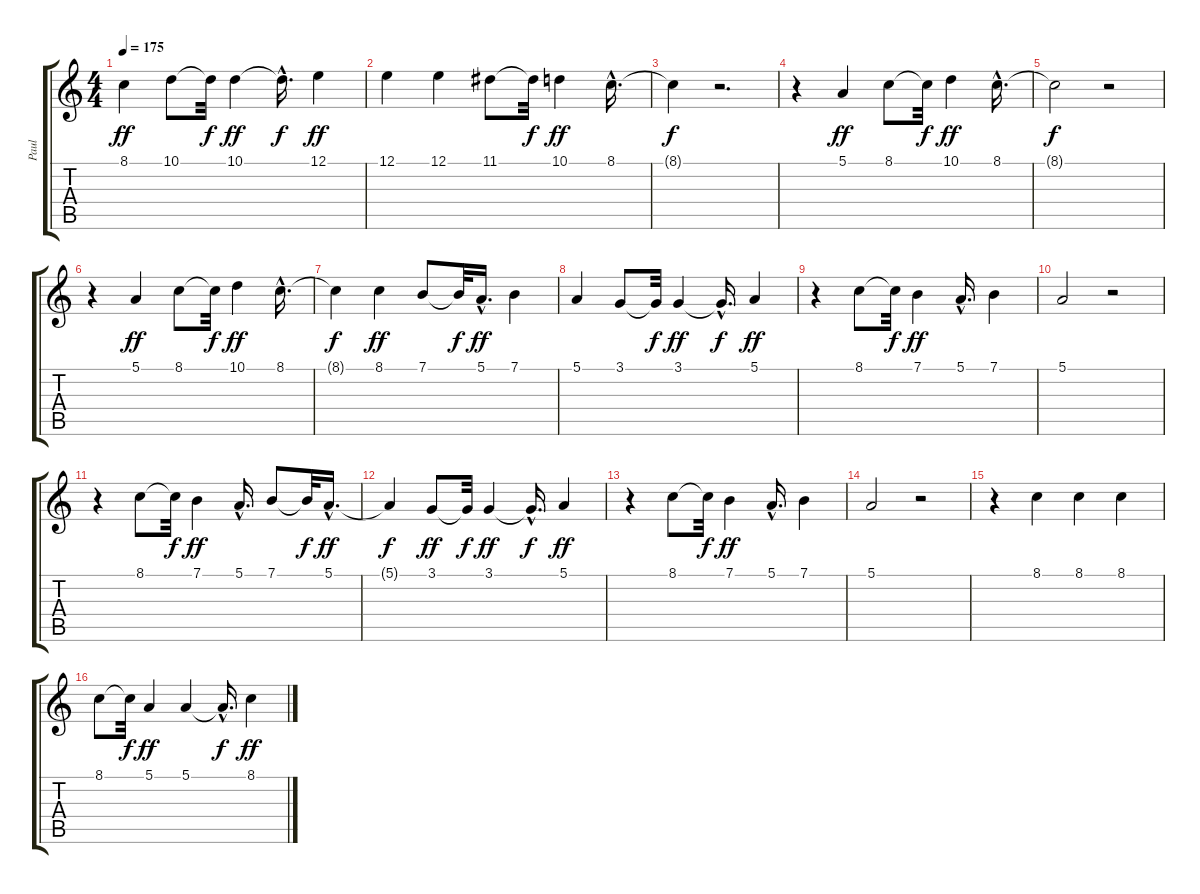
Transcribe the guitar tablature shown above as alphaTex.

\track ("Paul" "Paul") {instrument flute}
\staff {score tabs}
\tuning (E4 B3 G3 D3 A2 E2) {hide}
\ts (4 4)
\tempo 175
\clef g2
\ks c
8.1.4{dy ff} 10.1.8 10.1{t}.32{dy f} 10.1.4{dy ff} 10.1{hac t}.16{d dy f} 12.1.4{dy ff} |
12.1.4 12.1.4 11.1.8 11.1{t}.32{dy f} 10.1.4{dy ff} 8.1{hac}.16{d} |
8.1{t}.4{dy f} r.2{d} |
r.4 5.1.4{dy ff} 8.1.8 8.1{t}.32{dy f} 10.1.4{dy ff} 8.1{hac}.16{d} |
8.1{t}.2{dy f} r.2 |
r.4 5.1.4{dy ff} 8.1.8 8.1{t}.32{dy f} 10.1.4{dy ff} 8.1{hac}.16{d} |
8.1{t}.4{dy f} 8.1.4{dy ff} 7.1.8 7.1{t}.32{dy f} 5.1{hac}.16{d dy ff} 7.1.4 |
5.1.4 3.1.8 3.1{t}.32{dy f} 3.1.4{dy ff} 3.1{hac t}.16{d dy f} 5.1.4{dy ff} |
r.4 8.1.8 8.1{t}.32{dy f} 7.1.4{dy ff} 5.1{hac}.16{d} 7.1.4 |
5.1.2 r.2 |
r.4 8.1.8 8.1{t}.32{dy f} 7.1.4{dy ff} 5.1{hac}.16{d} 7.1.8 7.1{t}.32{dy f} 5.1{hac}.16{d dy ff} |
5.1{t}.4{dy f} 3.1.8{dy ff} 3.1{t}.32{dy f} 3.1.4{dy ff} 3.1{hac t}.16{d dy f} 5.1.4{dy ff} |
r.4 8.1.8 8.1{t}.32{dy f} 7.1.4{dy ff} 5.1{hac}.16{d} 7.1.4 |
5.1.2 r.2 |
r.4 8.1.4 8.1.4 8.1.4 |
8.1.8 8.1{t}.32{dy f} 5.1.4{dy ff} 5.1.4 5.1{hac t}.16{d dy f} 8.1.4{dy ff}
